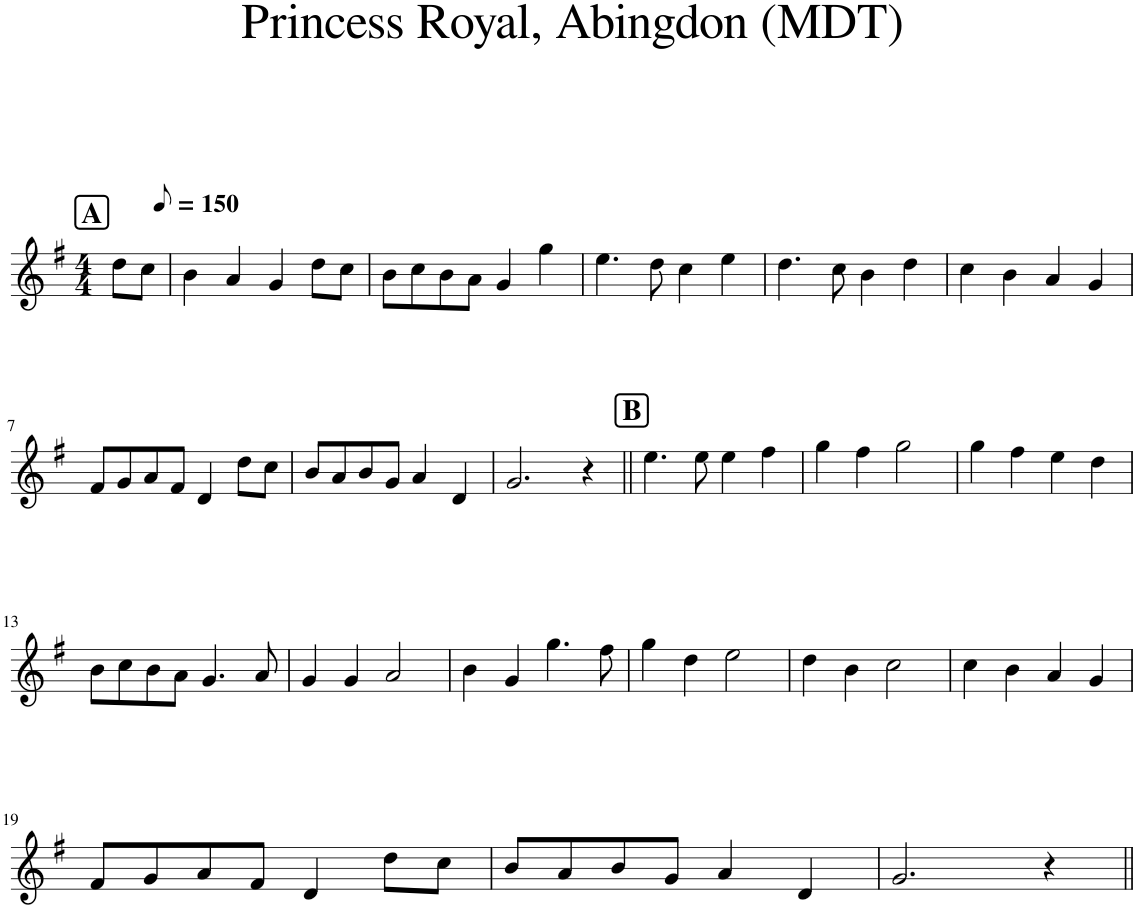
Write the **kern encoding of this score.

**kern
*part1
*staff1
*I"Piano
*I'Pno
*clefG2
*k[f#]
*G:
*M4/4
*MM75
!!LO:REH:place=s1:a:B:cj:fs=14:t=A
=1
8dd\L
8cc\J
=2
4b\
4a/
4g/
8dd\L
8cc\J
=3
8b\L
8cc\
8b\
8a\J
4g/
4gg\
=4
4.ee\
8dd\
4cc\
4ee\
=5
4.dd\
8cc\
4b\
4dd\
=6
4cc\
4b\
4a/
4g/
!!LO:LB:g=z
=7
8f#/L
8g/
8a/
8f#/J
4d/
8dd\L
8cc\J
=8
8b/L
8a/
8b/
8g/J
4a/
4d/
=9
2.g/
4r
!!LO:REH:place=s1:a:B:cj:fs=14:t=B
=10||
4.ee\
8ee\
4ee\
4ff#\
=11
4gg\
4ff#\
2gg\
=12
4gg\
4ff#\
4ee\
4dd\
!!LO:LB:g=z
=13
8b\L
8cc\
8b\
8a\J
4.g/
8a/
=14
4g/
4g/
2a/
=15
4b\
4g/
4.gg\
8ff#\
=16
4gg\
4dd\
2ee\
=17
4dd\
4b\
2cc\
=18
4cc\
4b\
4a/
4g/
!!LO:LB:g=z
=19
8f#/L
8g/
8a/
8f#/J
4d/
8dd\L
8cc\J
=20
8b/L
8a/
8b/
8g/J
4a/
4d/
=21
2.g/
4r
=||
*-
